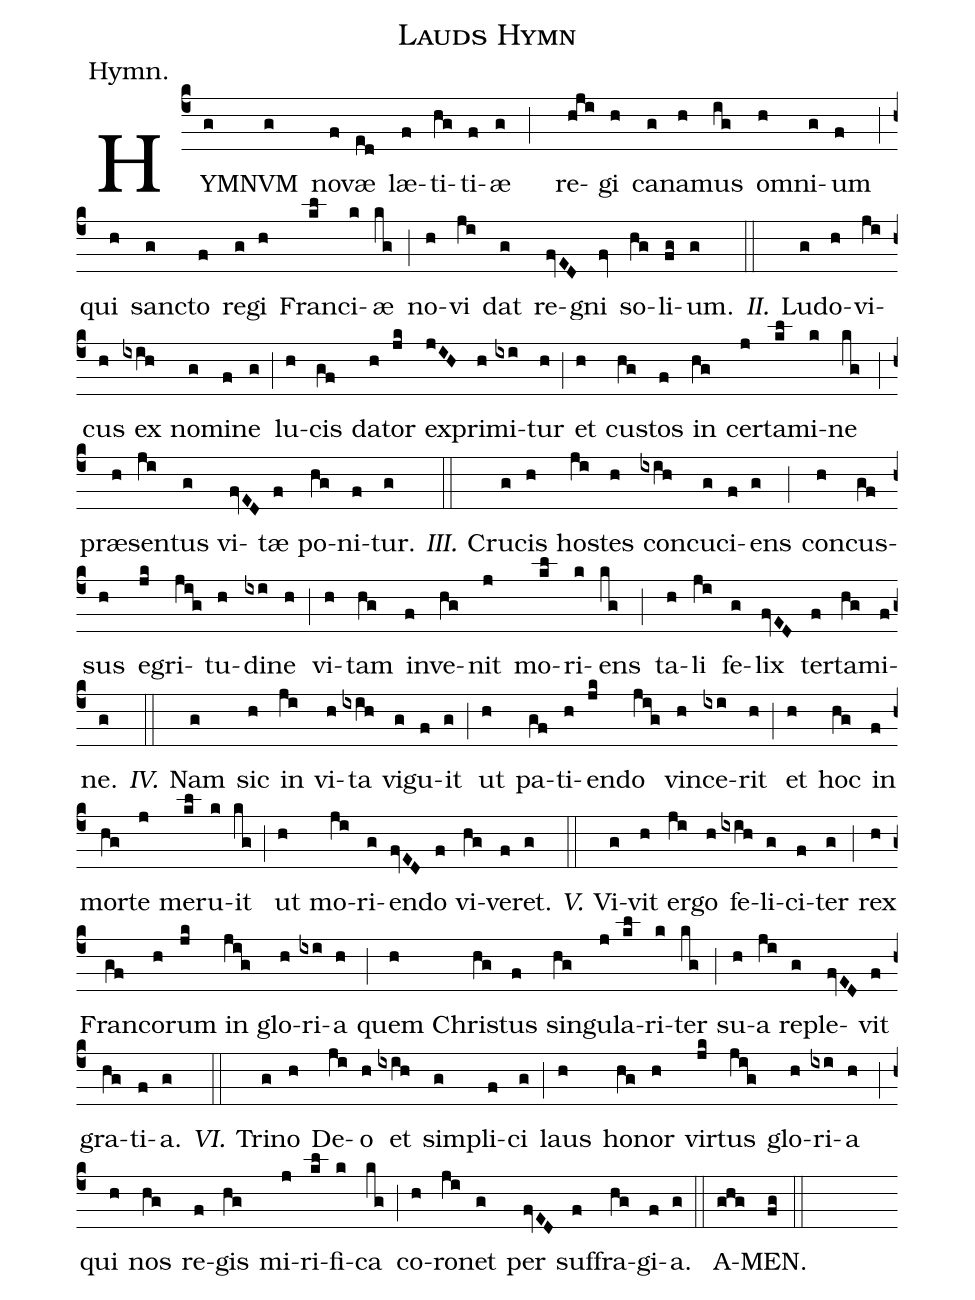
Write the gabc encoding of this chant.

name: Lauds Hymn;
annotation:Hymn.;
%%
(c4)HYM(g)NVM(g) no(f)væ(ed) læ(f)ti(hg)ti(f)æ(g) (; )re(hji)gi(h) ca(g)na(h)mus(ig) om(h)ni(g)um(f) (;) qui(h) sanc(g)to(f) re(g)gi(h) Fran(kl)ci(k)æ(kg) (;) no(h)vi(ji) dat(g) re(fvED)gni(fv) so(hg)li(fg)um.(g) <i>II.</i>(::) Lu(g)do(h)vi(ji)cus(h) ex(ixih) no(g)mi(f)ne(g) (;) lu(h)cis(gf) da(h)tor(jk) ex(jIH)pri(h)mi(ixi)tur(h) (;) et(h) cu(hg)stos(f) in(hg) cer(j)ta(kl)mi(k)ne(kg) (;) præ(h)sen(ji)tus(g) vi(fvED)tæ(f) po(hg)ni(f)tur.(g) <i>III.</i>(::) Cru(g)cis(h) ho(ji)stes(h) con(ixih)cu(g)ci(f)ens(g) (;) con(h)cus(gf)sus(h) e(jk)gri(jV!@ig)tu(h)di(ixi)ne(h) (;) vi(h)tam(hg) in(f)ve(hg)nit(j) mo(kl)ri(k)ens(kg) (;) ta(h)li(ji) fe(g)lix(fvED) ter(f)ta(hg)mi(f)ne.(g) <i>IV.</i>(::) Nam(g) sic(h) in(ji) vi(h)ta(ixih) vi(g)gu(f)it(g) (;) ut(h) pa(gf)ti(h)en(jk)do(jV!@ig) vin(h)ce(ixi)rit(h) (;) et(h) hoc(hg) in(f) mor(hg)te(j) me(kl)ru(k)it(kg) (;) ut(h) mo(ji)ri(g)en(fvED)do(f) vi(hg)ve(f)ret.(g) <i>V.</i>(::) Vi(g)vit(h) er(ji)go(h) fe(ixih)li(g)ci(f)ter(g) (;) rex(h) Fran(gf)co(h)rum(jk) in(jV!@ig) glo(h)ri(ixi)a(h) (;) quem(h) Chri(hg)stus(f) sin(hg)gu(j)la(kl)ri(k)ter(kg) (;) su(h)a(ji) re(g)ple(fvED)vit(f) gra(hg)ti(f)a.(g) <i>VI.</i>(::) Tri(g)no(h) De(ji)o(h) et(ixih) sim(g)pli(f)ci(g) (;) laus(h) ho(hg)nor(h) vir(jk)tus(jV!@ig) glo(h)ri(ixi)a(h) (;) qui(h) nos(hg) re(f)gis(hg) mi(j)ri(kl)fi(k)ca(kg) (;) co(h)ro(ji)net(g) per(fvED) suf(f)fra(hg)gi(f)a.(g) (::) A(ghg)MEN.(fg) (::)
